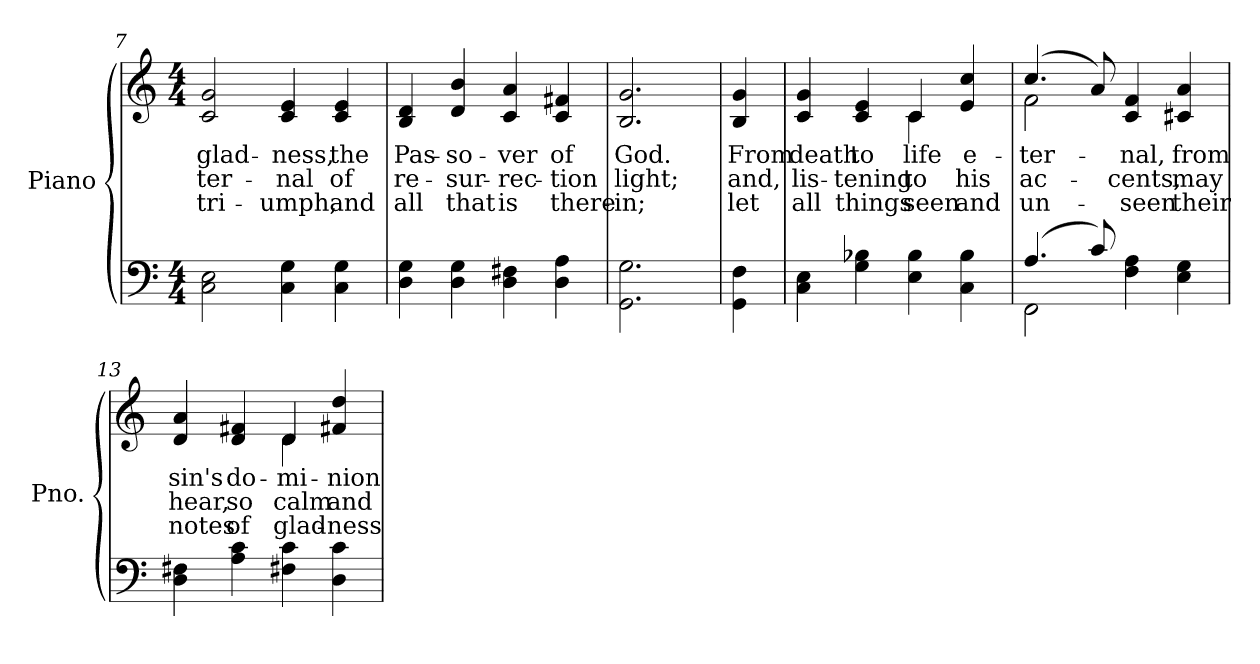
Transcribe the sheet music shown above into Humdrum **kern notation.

**kern	**kern	**text	**text	**text
*part2	*part1	*part1	*part1	*part1
*staff2	*staff1	*staff1	*staff1	*staff1
*I"Piano	*I"Piano	*	*	*
*I'Pno.	*I'Pno.	*	*	*
*clefF4	*clefG2	*	*	*
*k[]	*k[]	*	*	*
*C:	*C:	*	*	*
*M4/4	*M4/4	*	*	*
=7	=7	=7	=7	=7
!	!	!LO:LY:b:color=#000000	!LO:LY:b:color=#000000	!LO:LY:b:color=#000000
2Ci\ 2Ei	2ci/ 2gi	glad-	-ter-	tri-
!	!	!LO:LY:b:color=#000000	!LO:LY:b:color=#000000	!LO:LY:b:color=#000000
4Ci\ 4Gi	4ci/ 4ei	-ness,	-nal	-umph,
!	!	!LO:LY:b:color=#000000	!LO:LY:b:color=#000000	!LO:LY:b:color=#000000
4Ci\ 4Gi	4ci/ 4ei	the	of	and
=8	=8	=8	=8	=8
!	!	!LO:LY:b:color=#000000	!LO:LY:b:color=#000000	!LO:LY:b:color=#000000
4Di\ 4Gi	4Bi/ 4di	Pas-	re-	all
!	!	!LO:LY:b:color=#000000	!LO:LY:b:color=#000000	!LO:LY:b:color=#000000
4Di\ 4Gi	4di/ 4bi	-so-	-sur-	that
!	!	!LO:LY:b:color=#000000	!LO:LY:b:color=#000000	!LO:LY:b:color=#000000
4Di\ 4F#Xi	4ci/ 4ai	-ver	-rec-	is
!	!	!LO:LY:b:color=#000000	!LO:LY:b:color=#000000	!LO:LY:b:color=#000000
4Di\ 4Ai	4ci/ 4f#Xi	of	-tion	there-
=9	=9	=9	=9	=9
!	!	!LO:LY:b:color=#000000	!LO:LY:b:color=#000000	!LO:LY:b:color=#000000
2.GGi\ 2.Gi	2.Bi/ 2.gi	God.	light;	-in;
=10	=10	=10	=10	=10
!	!	!LO:LY:b:color=#000000	!LO:LY:b:color=#000000	!LO:LY:b:color=#000000
4GGi\ 4Fi	4Bi/ 4gi	From	and,	let
!!LO:LB:g=z
=11	=11	=11	=11	=11
!	!	!LO:LY:b:color=#000000	!LO:LY:b:color=#000000	!LO:LY:b:color=#000000
*	*^	*	*	*
4Ci\ 4Ei	4ci/ 4gi	2ryy	death	lis-	all
!	!	!	!LO:LY:b:color=#000000	!LO:LY:b:color=#000000	!LO:LY:b:color=#000000
4Gi\ 4B-Xi	4ci/ 4ei	.	to	-tening	things
!	!	!	!LO:LY:b:color=#000000	!LO:LY:b:color=#000000	!LO:LY:b:color=#000000
4Ei\ 4B-i	4ci/	4ci\	life	to	seen
!	!	!	!LO:LY:b:color=#000000	!LO:LY:b:color=#000000	!LO:LY:b:color=#000000
4Ci\ 4B-i	4ei/ 4cci	4ryy	e-	his	and
=12	=12	=12	=12	=12	=12
*^	*	*	*	*	*
!	!	!	!	!LO:LY:b:color=#000000	!LO:LY:b:color=#000000	!LO:LY:b:color=#000000
(4.Ai/	2FFi\	(4.cci/	2fi\	-ter-	ac-	un-
8ci/)	.	8ai/)	.	.	.	.
!	!	!	!	!LO:LY:b:color=#000000	!LO:LY:b:color=#000000	!LO:LY:b:color=#000000
4Fi\ 4Ai	2ryy	4ci/ 4fi	2ryy	-nal,	-cents,	-seen
!	!	!	!	!LO:LY:b:color=#000000	!LO:LY:b:color=#000000	!LO:LY:b:color=#000000
4Ei\ 4Gi	.	4c#Xi/ 4ai	.	from	may	their
*v	*v	*	*	*	*	*
=13	=13	=13	=13	=13	=13
!	!	!	!LO:LY:b:color=#000000	!LO:LY:b:color=#000000	!LO:LY:b:color=#000000
4Di\ 4F#Xi	4di/ 4ai	2ryy	sin's	hear,	notes
!	!	!	!LO:LY:b:color=#000000	!LO:LY:b:color=#000000	!LO:LY:b:color=#000000
4Ai\ 4ci	4di/ 4f#Xi	.	do-	so	of
!	!	!	!LO:LY:b:color=#000000	!LO:LY:b:color=#000000	!LO:LY:b:color=#000000
4F#Xi\ 4ci	4di/	4di\	-mi-	calm	glad-
!	!	!	!LO:LY:b:color=#000000	!LO:LY:b:color=#000000	!LO:LY:b:color=#000000
4Di\ 4ci	4f#Xi/ 4ddi	4ryy	-nion	and	-ness
*	*v	*v	*	*	*
=	=	=	=	=
*-	*-	*-	*-	*-
